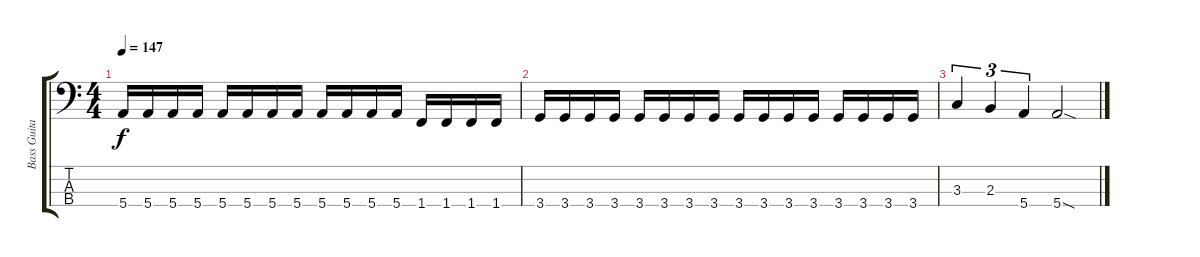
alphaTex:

\track ("Bass Guitar" "Bass Guita") {instrument electricbasspick}
\staff {score tabs}
\tuning (G2 D2 A1 E1) {hide}
\ts (4 4)
\tempo 147
\clef f4
\ks c
5.4.16{dy f} 5.4.16 5.4.16 5.4.16 5.4.16 5.4.16 5.4.16 5.4.16 5.4.16 5.4.16 5.4.16 5.4.16 1.4.16 1.4.16 1.4.16 1.4.16 |
3.4.16 3.4.16 3.4.16 3.4.16 3.4.16 3.4.16 3.4.16 3.4.16 3.4.16 3.4.16 3.4.16 3.4.16 3.4.16 3.4.16 3.4.16 3.4.16 |
3.3.4{tu (3 2)} 2.3.4{tu (3 2)} 5.4.4{tu (3 2)} 5.4{sod}.2
